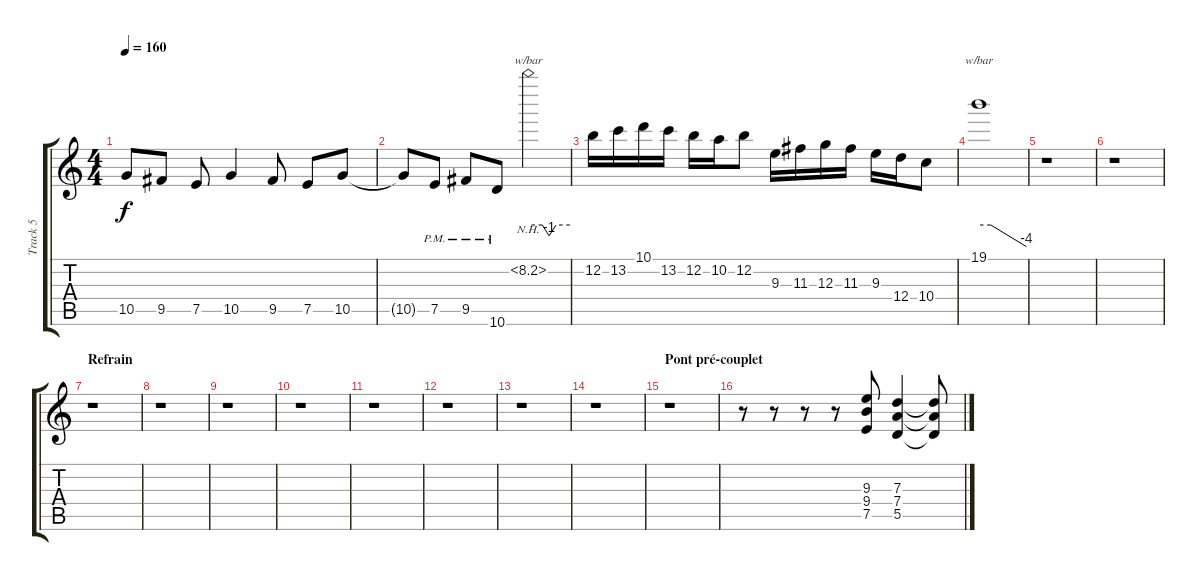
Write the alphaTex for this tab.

\track ("Track 5" "Track 5") {instrument distortionguitar}
\staff {score tabs}
\tuning (E4 B3 G3 D3 A2 E2) {hide}
\ts (4 4)
\tempo 160
\clef g2
\ks c
10.5.8{dy f} 9.5.8 7.5.8 10.5.4 9.5.8 7.5.8 10.5.8 |
10.5{t}.8 7.5{pm}.8 9.5{pm}.8 10.6{pm}.8 8.2{nh}.2{tbe (custom default 0 0 20 0 30 -4 40 0 60 0)} |
12.2.16 13.2.16 10.1.16 13.2.16 12.2.16 10.2.16 12.2.8 9.3.16 11.3.16 12.3.16 11.3.16 9.3.16 12.4.16 10.4.8 |
19.1.1{tbe (custom default 0 0 15 0 60 -16)} |
r.1 |
r.1 |
\section ("" "Refrain")
r.1 |
r.1 |
r.1 |
r.1 |
r.1 |
r.1 |
r.1 |
r.1 |
\section ("" "Pont pré-couplet")
r.1 |
r.8 r.8 r.8 r.8 (9.3 9.4 7.5).8 (7.3 7.4 5.5).4 (7.3{t} 7.4{t} 5.5{t}).8
